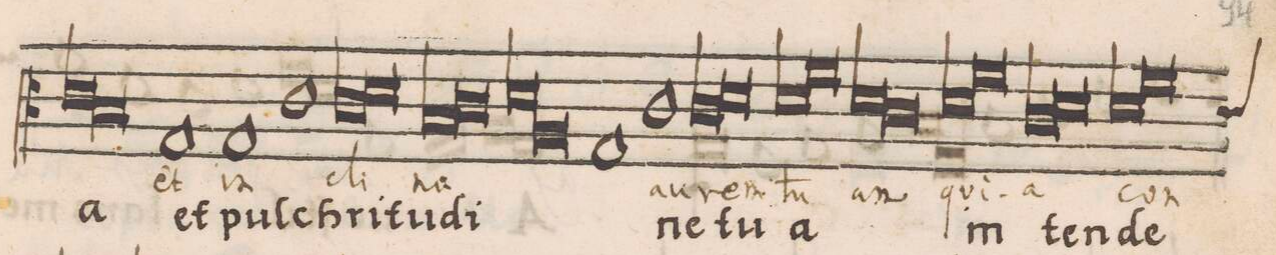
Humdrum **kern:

**kern	**text	**text
*I"TENOR	*	*
*clefC3	*	*
*k[]	*	*
*met(c)	*	*
*M2/1	*	*
1c	-a	.
=47	=47	=47
1B	.	.
*Xlig	*	*
1G	et	et
=48	=48	=48
1G	pul-	in-
1c	-chri-	.
=49	=49	=49
*lig	*	*
1c	-tu-	-cli-
1d	.	.
*Xlig	*	*
=50	=50	=50
*lig	*	*
1B	-di-	-na
1c	.	.
*Xlig	*	*
=51	=51	=51
*lig	*	*
1d	.	.
1A	.	.
*Xlig	*	*
=52	=52	=52
1G	.	.
1c	-ne	au-
=53	=53	=53
*lig	*	*
1c	tu-	-rem
1d	.	.
*Xlig	*	*
=54	=54	=54
*lig	*	*
1d	-a	tu-
1f	.	.
*Xlig	*	*
=55	=55	=55
*lig	*	*
1d	.	-am
1c	.	.
*Xlig	*	*
=56	=56	=56
*lig	*	*
1d	in-	qui-
1f	.	.
*Xlig	*	*
=57	=57	=57
*lig	*	*
1c	-ten-	-a
1d	.	.
*Xlig	*	*
=58	=58	=58
*lig	*	*
1d	-de	con-
*custos:d	*	*
1f	.	.
*Xlig	*	*
=59	=59	=59
*lig	*	*
*-	*-	*-
